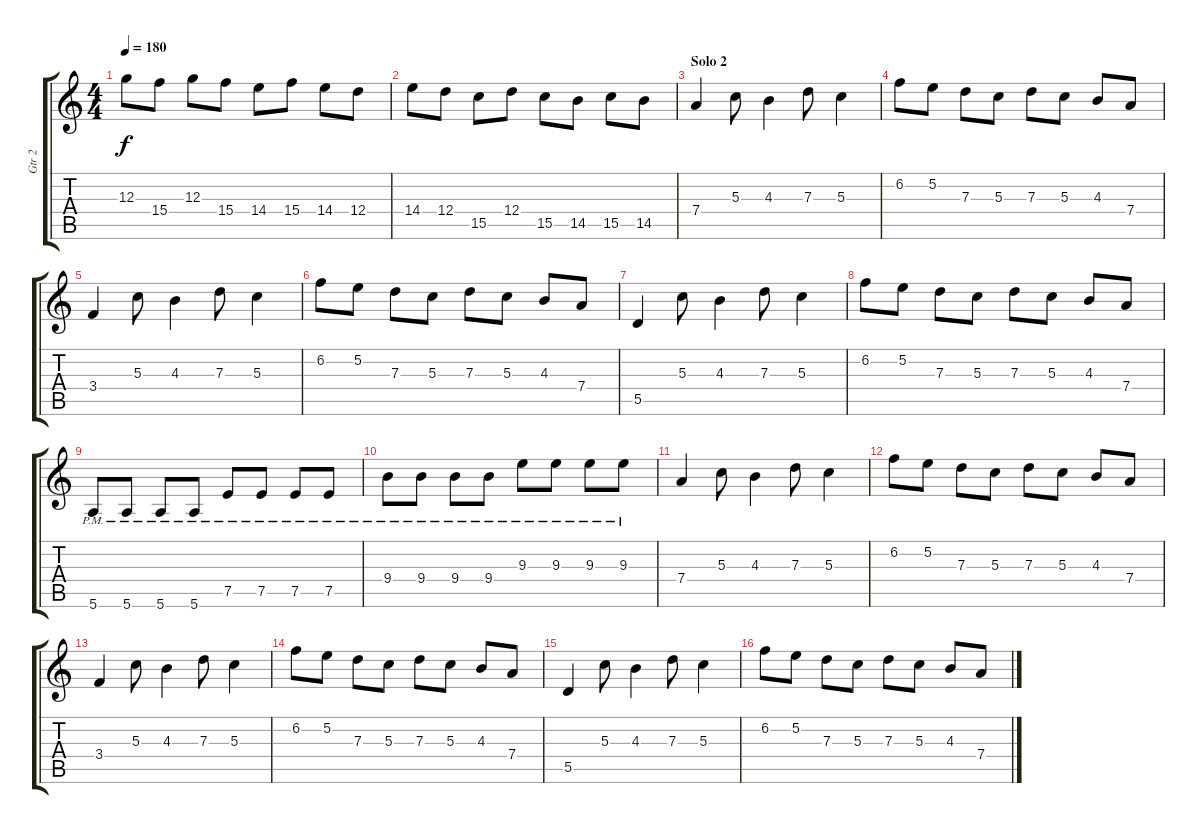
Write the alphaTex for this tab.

\track ("Gtr 2" "Gtr 2") {instrument distortionguitar}
\staff {score tabs}
\tuning (E4 B3 G3 D3 A2 E2) {hide}
\ts (4 4)
\tempo 180
\clef g2
\ks c
12.3.8{dy f} 15.4.8 12.3.8 15.4.8 14.4.8 15.4.8 14.4.8 12.4.8 |
14.4.8 12.4.8 15.5.8 12.4.8 15.5.8 14.5.8 15.5.8 14.5.8 |
\section ("" "Solo 2")
7.4.4 5.3.8 4.3.4 7.3.8 5.3.4 |
6.2.8 5.2.8 7.3.8 5.3.8 7.3.8 5.3.8 4.3.8 7.4.8 |
3.4.4 5.3.8 4.3.4 7.3.8 5.3.4 |
6.2.8 5.2.8 7.3.8 5.3.8 7.3.8 5.3.8 4.3.8 7.4.8 |
5.5.4 5.3.8 4.3.4 7.3.8 5.3.4 |
6.2.8 5.2.8 7.3.8 5.3.8 7.3.8 5.3.8 4.3.8 7.4.8 |
5.6{pm}.8 5.6{pm}.8 5.6{pm}.8 5.6{pm}.8 7.5{pm}.8 7.5{pm}.8 7.5{pm}.8 7.5{pm}.8 |
9.4{pm}.8 9.4{pm}.8 9.4{pm}.8 9.4{pm}.8 9.3{pm}.8 9.3{pm}.8 9.3{pm}.8 9.3{pm}.8 |
7.4.4 5.3.8 4.3.4 7.3.8 5.3.4 |
6.2.8 5.2.8 7.3.8 5.3.8 7.3.8 5.3.8 4.3.8 7.4.8 |
3.4.4 5.3.8 4.3.4 7.3.8 5.3.4 |
6.2.8 5.2.8 7.3.8 5.3.8 7.3.8 5.3.8 4.3.8 7.4.8 |
5.5.4 5.3.8 4.3.4 7.3.8 5.3.4 |
6.2.8 5.2.8 7.3.8 5.3.8 7.3.8 5.3.8 4.3.8 7.4.8
